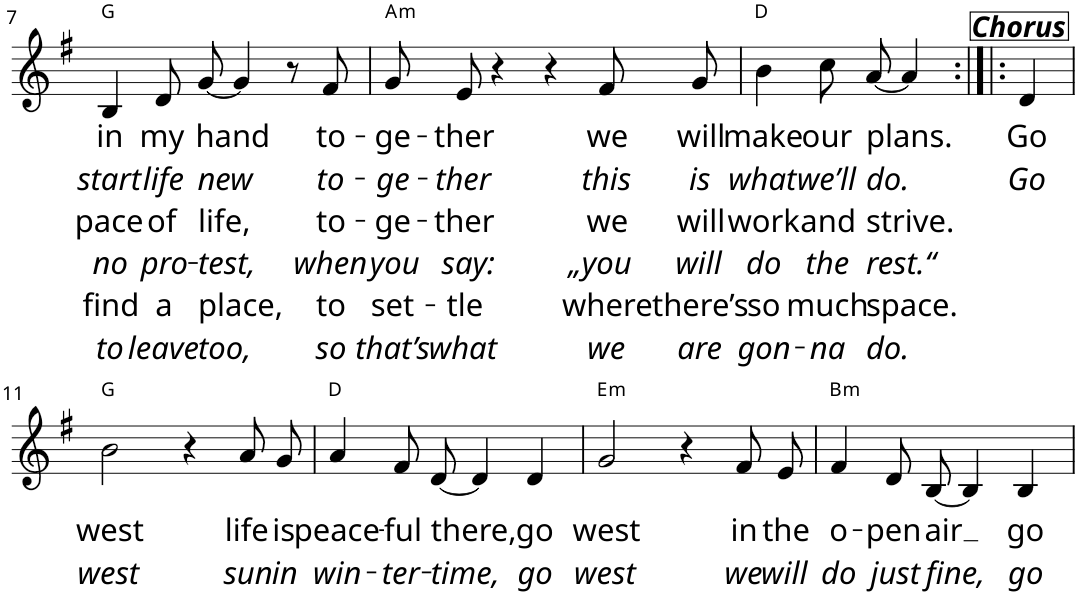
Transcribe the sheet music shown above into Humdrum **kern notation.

**kern	**text	**text	**text	**text	**text	**text	**harte
*part1	*part1	*part1	*part1	*part1	*part1	*part1	*part1
*staff1	*staff1	*staff1	*staff1	*staff1	*staff1	*staff1	*
*I"P1	*	*	*	*	*	*	*
!!LO:PB:g=z
*clefG2	*	*	*	*	*	*	*
*k[f#]	*	*	*	*	*	*	*
*G:	*	*	*	*	*	*	*
*M4/4	*	*	*	*	*	*	*
=7	=7	=7	=7	=7	=7	=7	=7
!	!LO:LY:b	!LO:LY:b	!LO:LY:b	!LO:LY:b	!LO:LY:b	!LO:LY:b	!
4B/	in	start	pace	no	find	to	G:maj
!	!LO:LY:b	!LO:LY:b	!LO:LY:b	!LO:LY:b	!LO:LY:b	!LO:LY:b	!
8d/L	my	life	of	pro-	a	leave	.
!	!LO:LY:b	!LO:LY:b	!LO:LY:b	!LO:LY:b	!LO:LY:b	!LO:LY:b	!
[8g/J	hand	new	life,	-test,	place,	too,	.
4g/]	.	.	.	.	.	.	.
8r	.	.	.	.	.	.	.
!	!LO:LY:b	!LO:LY:b	!LO:LY:b	!LO:LY:b	!LO:LY:b	!LO:LY:b	!
8f#/	to-	to-	to-	when	to	so	.
=8	=8	=8	=8	=8	=8	=8	=8
!	!LO:LY:b	!LO:LY:b	!LO:LY:b	!LO:LY:b	!LO:LY:b	!LO:LY:b	!LO:H:kt=m
8g/L	-ge-	-ge-	-ge-	you	set-	that’s	A:min
!	!LO:LY:b	!LO:LY:b	!LO:LY:b	!LO:LY:b	!LO:LY:b	!LO:LY:b	!
8e/J	-ther	-ther	-ther	say:	-tle	what	.
4r	.	.	.	.	.	.	.
4r	.	.	.	.	.	.	.
!	!LO:LY:b	!LO:LY:b	!LO:LY:b	!LO:LY:b	!LO:LY:b	!LO:LY:b	!
8f#/L	we	this	we	„you	where	we	.
!	!LO:LY:b	!LO:LY:b	!LO:LY:b	!LO:LY:b	!LO:LY:b	!LO:LY:b	!
8g/J	will	is	will	will	there’s	are	.
=9	=9	=9	=9	=9	=9	=9	=9
!	!LO:LY:b	!LO:LY:b	!LO:LY:b	!LO:LY:b	!LO:LY:b	!LO:LY:b	!
4b\	make	what	work	do	so	gon-	D:maj
!	!LO:LY:b	!LO:LY:b	!LO:LY:b	!LO:LY:b	!LO:LY:b	!LO:LY:b	!
8cc\L	our	we’ll	and	the	much	-na	.
!	!LO:LY:b	!LO:LY:b	!LO:LY:b	!LO:LY:b	!LO:LY:b	!LO:LY:b	!
[8a\J	plans.	do.	strive.	rest.“	space.	do.	.
4a/]	.	.	.	.	.	.	.
=10:|!|:	=10:|!|:	=10:|!|:	=10:|!|:	=10:|!|:	=10:|!|:	=10:|!|:	=10:|!|:
!LO:TX:a:Bi:t=Chorus	!	!	!	!	!	!	!
!	!LO:LY:b	!LO:LY:b	!	!	!	!	!
4d/	Go	Go	.	.	.	.	.
!!LO:LB:g=z
=11	=11	=11	=11	=11	=11	=11	=11
!	!LO:LY:b	!LO:LY:b	!	!	!	!	!
2b\	west	west	.	.	.	.	G:maj
4r	.	.	.	.	.	.	.
!	!LO:LY:b	!LO:LY:b	!	!	!	!	!
8a/L	life	sun	.	.	.	.	.
!	!LO:LY:b	!LO:LY:b	!	!	!	!	!
8g/J	is	in	.	.	.	.	.
=12	=12	=12	=12	=12	=12	=12	=12
!	!LO:LY:b	!LO:LY:b	!	!	!	!	!
4a/	peace-	win-	.	.	.	.	D:maj
!	!LO:LY:b	!LO:LY:b	!	!	!	!	!
8f#/L	-ful	-ter-	.	.	.	.	.
!	!LO:LY:b	!LO:LY:b	!	!	!	!	!
[8d/J	there,	-time,	.	.	.	.	.
4d/]	.	.	.	.	.	.	.
!	!LO:LY:b	!LO:LY:b	!	!	!	!	!
4d/	go	go	.	.	.	.	.
=13	=13	=13	=13	=13	=13	=13	=13
!	!LO:LY:b	!LO:LY:b	!	!	!	!	!LO:H:kt=m
2g/	west	west	.	.	.	.	E:min
4r	.	.	.	.	.	.	.
!	!LO:LY:b	!LO:LY:b	!	!	!	!	!
8f#/L	in	we	.	.	.	.	.
!	!LO:LY:b	!LO:LY:b	!	!	!	!	!
8e/J	the	will	.	.	.	.	.
=14	=14	=14	=14	=14	=14	=14	=14
!	!LO:LY:b	!LO:LY:b	!	!	!	!	!LO:H:kt=m
4f#/	o-	do	.	.	.	.	B:min
!	!LO:LY:b	!LO:LY:b	!	!	!	!	!
8d/L	-pen	just	.	.	.	.	.
!	!LO:LY:b	!LO:LY:b	!	!	!	!	!
[8B/J	air	fine,	.	.	.	.	.
4B/]	.	.	.	.	.	.	.
!	!LO:LY:b	!LO:LY:b	!	!	!	!	!
4B/	go	go	.	.	.	.	.
=	=	=	=	=	=	=	=
*-	*-	*-	*-	*-	*-	*-	*-
